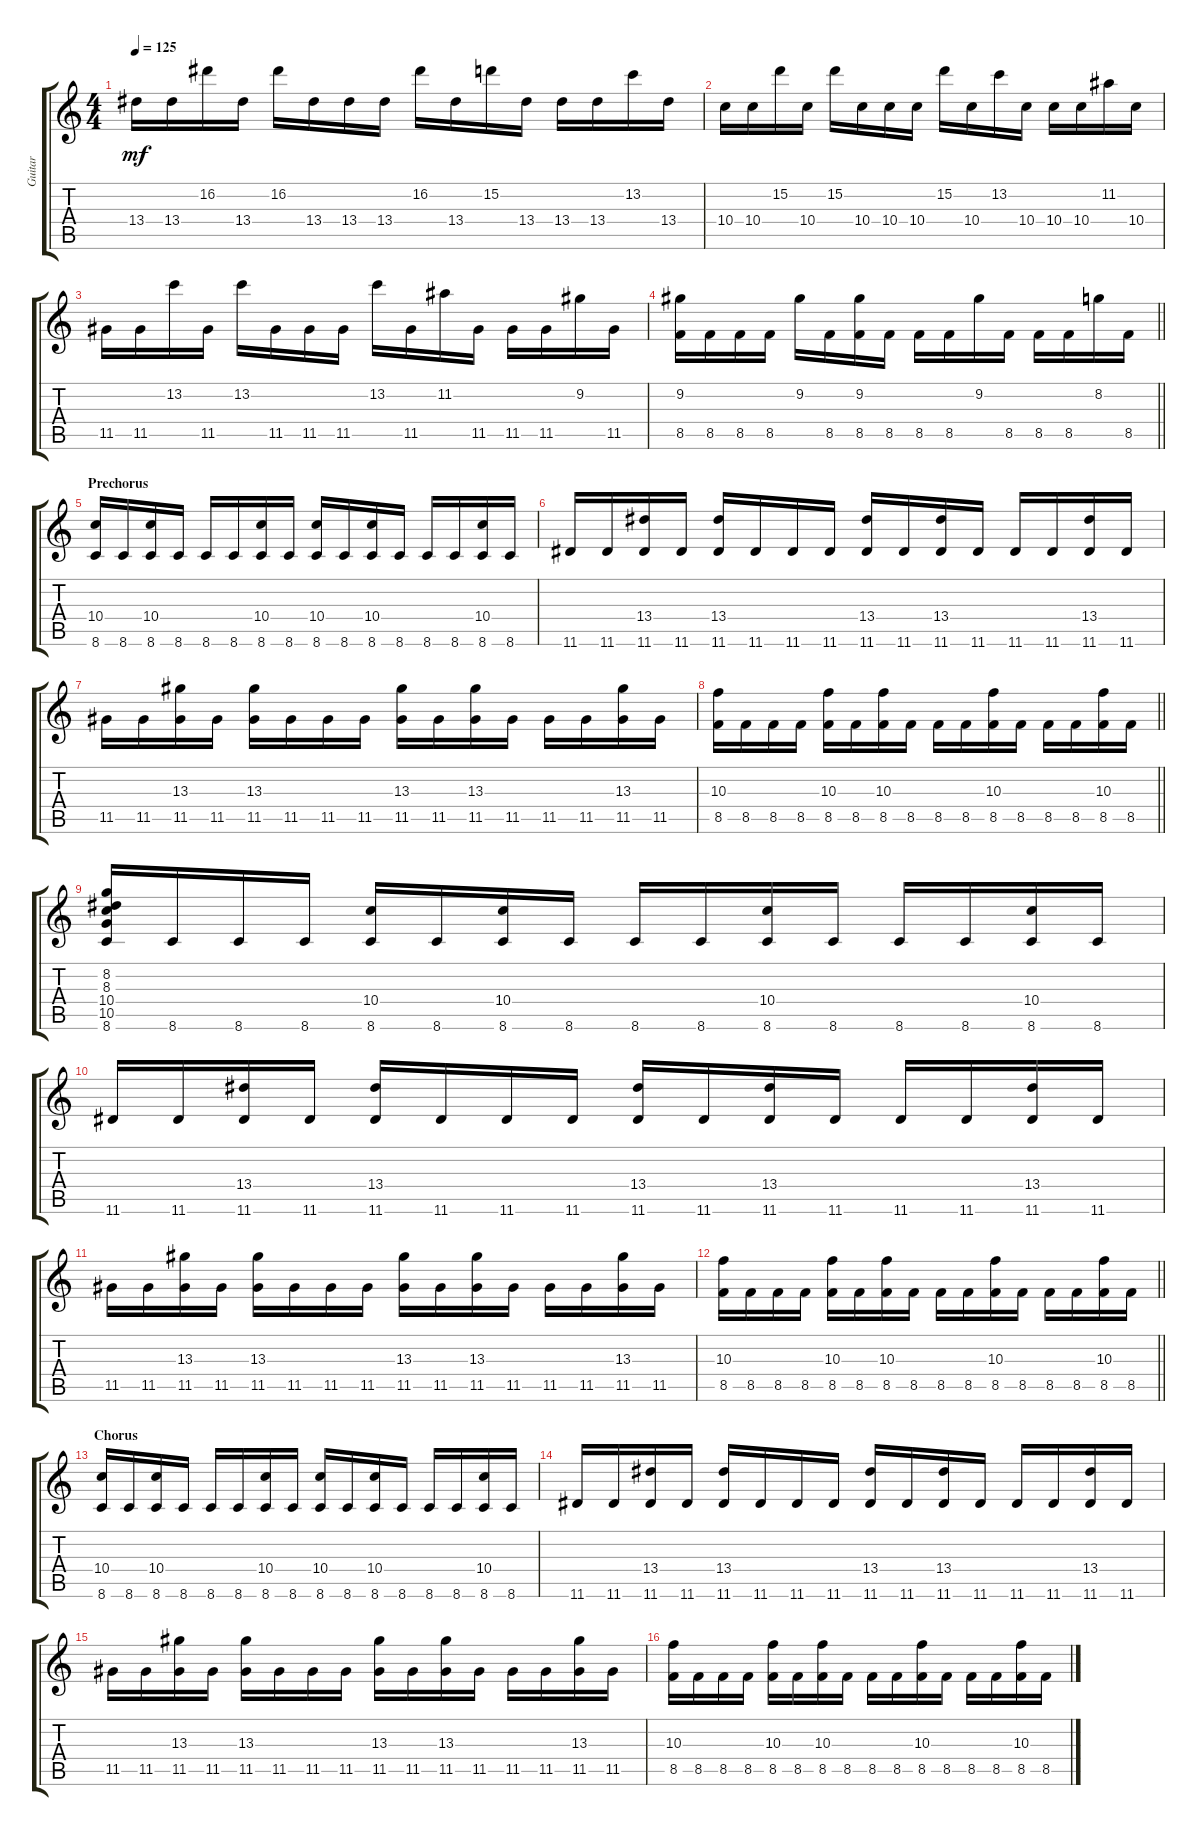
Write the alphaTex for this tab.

\track ("Guitar" "Guitar") {instrument distortionguitar}
\staff {score tabs}
\tuning (E4 B3 G3 D3 A2 E2) {hide}
\ts (4 4)
\tempo 125
\clef g2
\ks c
13.4.16{dy mf} 13.4.16 16.2.16 13.4.16 16.2.16 13.4.16 13.4.16 13.4.16 16.2.16 13.4.16 15.2.16 13.4.16 13.4.16 13.4.16 13.2.16 13.4.16 |
10.4.16 10.4.16 15.2.16 10.4.16 15.2.16 10.4.16 10.4.16 10.4.16 15.2.16 10.4.16 13.2.16 10.4.16 10.4.16 10.4.16 11.2.16 10.4.16 |
11.5.16 11.5.16 13.2.16 11.5.16 13.2.16 11.5.16 11.5.16 11.5.16 13.2.16 11.5.16 11.2.16 11.5.16 11.5.16 11.5.16 9.2.16 11.5.16 |
\barLineRight lightlight
(9.2 8.5).16 8.5.16 8.5.16 8.5.16 9.2.16 8.5.16 (9.2 8.5).16 8.5.16 8.5.16 8.5.16 9.2.16 8.5.16 8.5.16 8.5.16 8.2.16 8.5.16 |
\section ("" "Prechorus")
(10.4 8.6).16{volume 14} 8.6.16 (10.4 8.6).16 8.6.16 8.6.16 8.6.16 (10.4 8.6).16 8.6.16 (10.4 8.6).16 8.6.16 (10.4 8.6).16 8.6.16 8.6.16 8.6.16 (10.4 8.6).16 8.6.16 |
11.6.16 11.6.16 (13.4 11.6).16 11.6.16 (13.4 11.6).16 11.6.16 11.6.16 11.6.16 (13.4 11.6).16 11.6.16 (13.4 11.6).16 11.6.16 11.6.16 11.6.16 (13.4 11.6).16 11.6.16 |
11.5.16 11.5.16 (13.3 11.5).16 11.5.16 (13.3 11.5).16 11.5.16 11.5.16 11.5.16 (13.3 11.5).16 11.5.16 (13.3 11.5).16 11.5.16 11.5.16 11.5.16 (13.3 11.5).16 11.5.16 |
\barLineRight lightlight
(10.3 8.5).16 8.5.16 8.5.16 8.5.16 (10.3 8.5).16 8.5.16 (10.3 8.5).16 8.5.16 8.5.16 8.5.16 (10.3 8.5).16 8.5.16 8.5.16 8.5.16 (10.3 8.5).16 8.5.16 |
(8.2 8.3 10.4 10.5 8.6).16 8.6.16 8.6.16 8.6.16 (10.4 8.6).16 8.6.16 (10.4 8.6).16 8.6.16 8.6.16 8.6.16 (10.4 8.6).16 8.6.16 8.6.16 8.6.16 (10.4 8.6).16 8.6.16 |
11.6.16 11.6.16 (13.4 11.6).16 11.6.16 (13.4 11.6).16 11.6.16 11.6.16 11.6.16 (13.4 11.6).16 11.6.16 (13.4 11.6).16 11.6.16 11.6.16 11.6.16 (13.4 11.6).16 11.6.16 |
11.5.16 11.5.16 (13.3 11.5).16 11.5.16 (13.3 11.5).16 11.5.16 11.5.16 11.5.16 (13.3 11.5).16 11.5.16 (13.3 11.5).16 11.5.16 11.5.16 11.5.16 (13.3 11.5).16 11.5.16 |
\barLineRight lightlight
(10.3 8.5).16 8.5.16 8.5.16 8.5.16 (10.3 8.5).16 8.5.16 (10.3 8.5).16 8.5.16 8.5.16 8.5.16 (10.3 8.5).16 8.5.16 8.5.16 8.5.16 (10.3 8.5).16 8.5.16 |
\section ("" "Chorus")
(10.4 8.6).16{volume 14} 8.6.16 (10.4 8.6).16 8.6.16 8.6.16 8.6.16 (10.4 8.6).16 8.6.16 (10.4 8.6).16 8.6.16 (10.4 8.6).16 8.6.16 8.6.16 8.6.16 (10.4 8.6).16 8.6.16 |
11.6.16 11.6.16 (13.4 11.6).16 11.6.16 (13.4 11.6).16 11.6.16 11.6.16 11.6.16 (13.4 11.6).16 11.6.16 (13.4 11.6).16 11.6.16 11.6.16 11.6.16 (13.4 11.6).16 11.6.16 |
11.5.16 11.5.16 (13.3 11.5).16 11.5.16 (13.3 11.5).16 11.5.16 11.5.16 11.5.16 (13.3 11.5).16 11.5.16 (13.3 11.5).16 11.5.16 11.5.16 11.5.16 (13.3 11.5).16 11.5.16 |
(10.3 8.5).16 8.5.16 8.5.16 8.5.16 (10.3 8.5).16 8.5.16 (10.3 8.5).16 8.5.16 8.5.16 8.5.16 (10.3 8.5).16 8.5.16 8.5.16 8.5.16 (10.3 8.5).16 8.5.16
